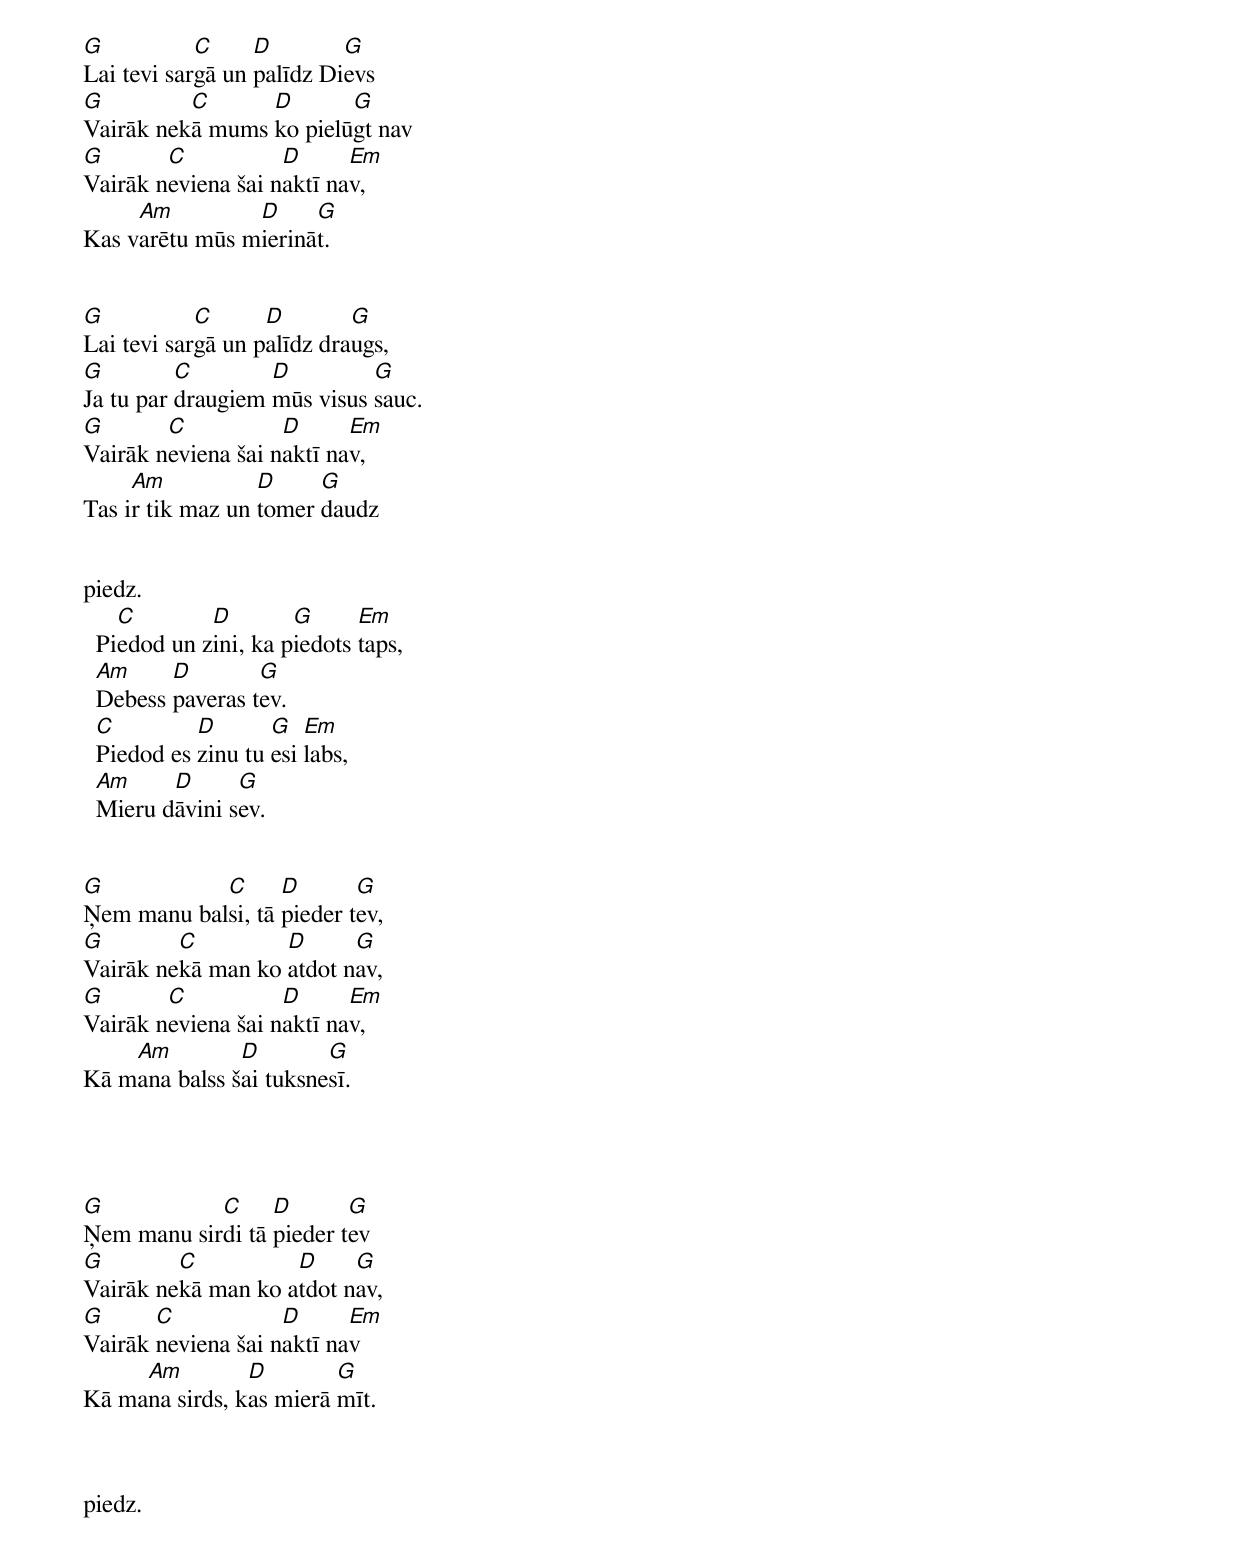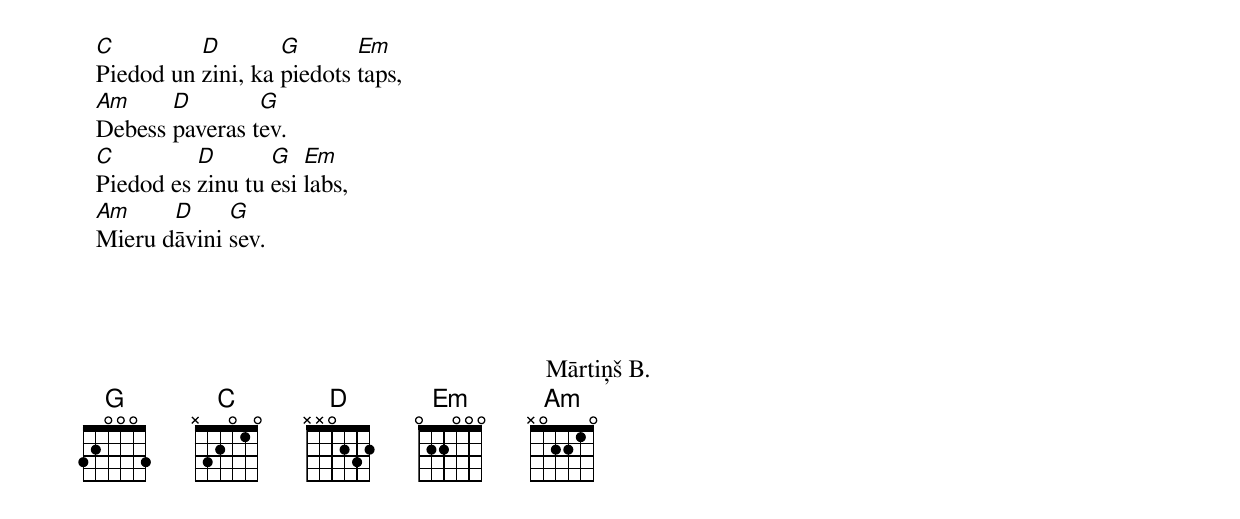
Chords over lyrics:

G           C     D        G
Lai tevi sargā un palīdz Dievs
G         C      D       G
Vairāk nekā mums ko pielūgt nav
G       C           D      Em
Vairāk neviena šai naktī nav,
     Am         D     G
Kas varētu mūs mierināt.


G           C      D        G
Lai tevi sargā un palīdz draugs,
G         C        D         G
Ja tu par draugiem mūs visus sauc.
G       C           D      Em
Vairāk neviena šai naktī nav,
     Am           D     G
Tas ir tik maz un tomer daudz


piedz.
    C        D        G      Em
  Piedod un zini, ka piedots taps,
  Am     D        G
  Debess paveras tev.
  C         D       G   Em
  Piedod es zinu tu esi labs,
  Am     D      G
  Mieru dāvini sev.


G           C      D       G
Ņem manu balsi, tā pieder tev,
G        C         D      G
Vairāk nekā man ko atdot nav,
G       C           D      Em
Vairāk neviena šai naktī nav,
    Am         D        G
Kā mana balss šai tuksnesī.




G           C     D       G
Ņem manu sirdi tā pieder tev
G        C          D     G
Vairāk nekā man ko atdot nav,
G      C            D      Em
Vairāk neviena šai naktī nav
     Am         D        G
Kā mana sirds, kas mierā mīt.



piedz.
  C         D        G       Em
  Piedod un zini, ka piedots taps,
  Am     D        G
  Debess paveras tev.
  C         D       G   Em
  Piedod es zinu tu esi labs,
  Am     D     G
  Mieru dāvini sev.




                                                                          Mārtiņš B.
